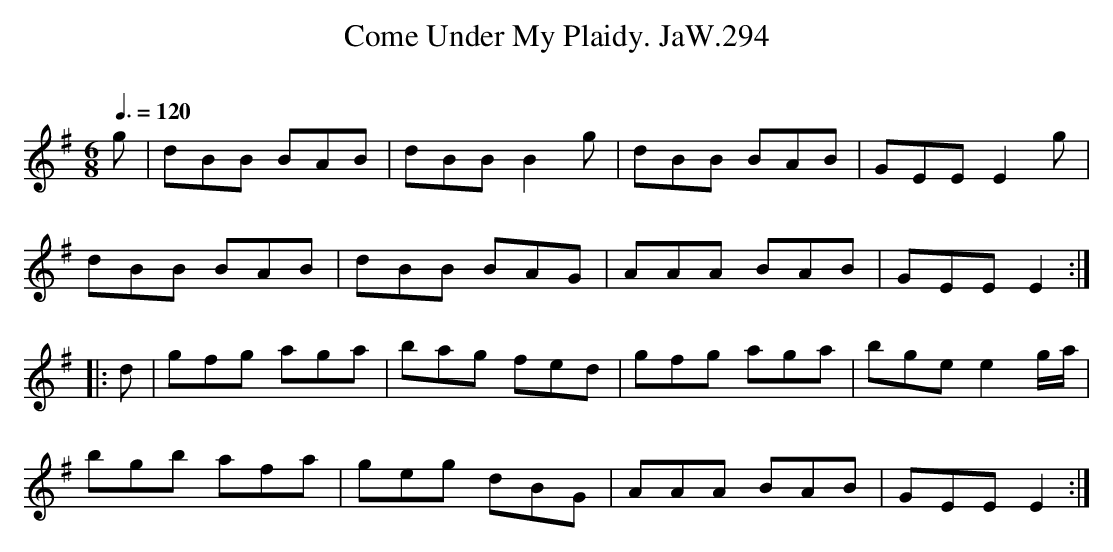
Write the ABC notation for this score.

X:1
T:Come Under My Plaidy. JaW.294
M:6/8
L:1/8
Q:3/8=120
O:
K:G
g|dBB BAB|dBB B2g|dBB BAB|GEE E2g|
dBB BAB|dBB BAG|AAA BAB|GEE E2:|
|:d|gfg aga|bag fed|gfg aga|bge e2g/a/|
bgb afa|geg dBG|AAA BAB|GEE E2:|
